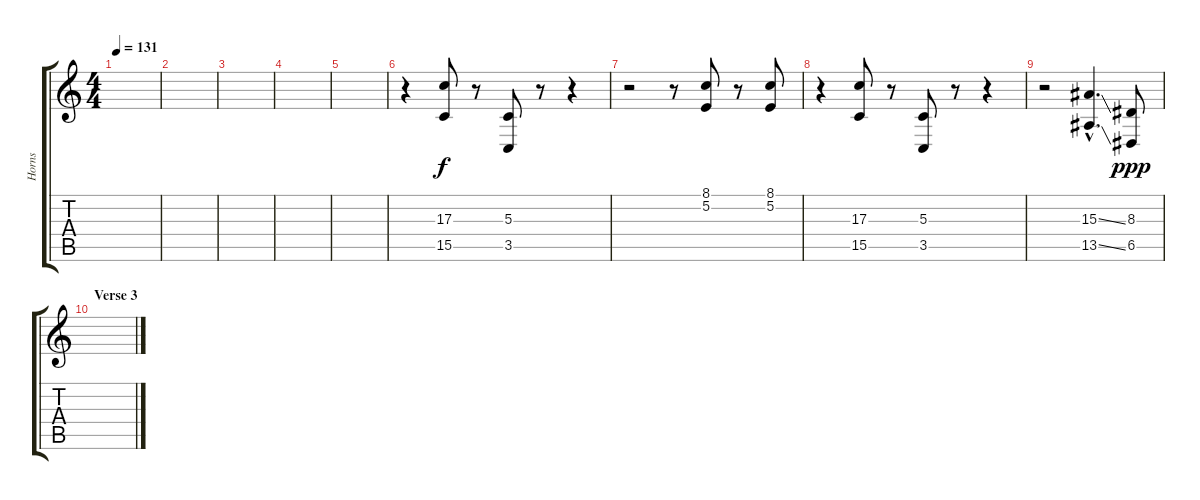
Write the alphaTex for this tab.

\track ("Horns" "Horns") {instrument brasssection}
\staff {score tabs}
\tuning (E4 B3 G3 D3 A2 E2) {hide}
\ts (4 4)
\tempo 131
\clef g2
\ks c
|
|
|
|
|
r.4 (17.3 15.5).8{dy f} r.8 (5.3 3.5).8 r.8 r.4 |
r.2 r.8 (8.1 5.2).8 r.8 (8.1 5.2).8 |
r.4 (17.3 15.5).8 r.8 (5.3 3.5).8 r.8 r.4 |
r.2 (15.3{ss hac} 13.5{ss hac}).4{d} (8.3 6.5).8{dy ppp} |
\section ("" "Verse 3")
